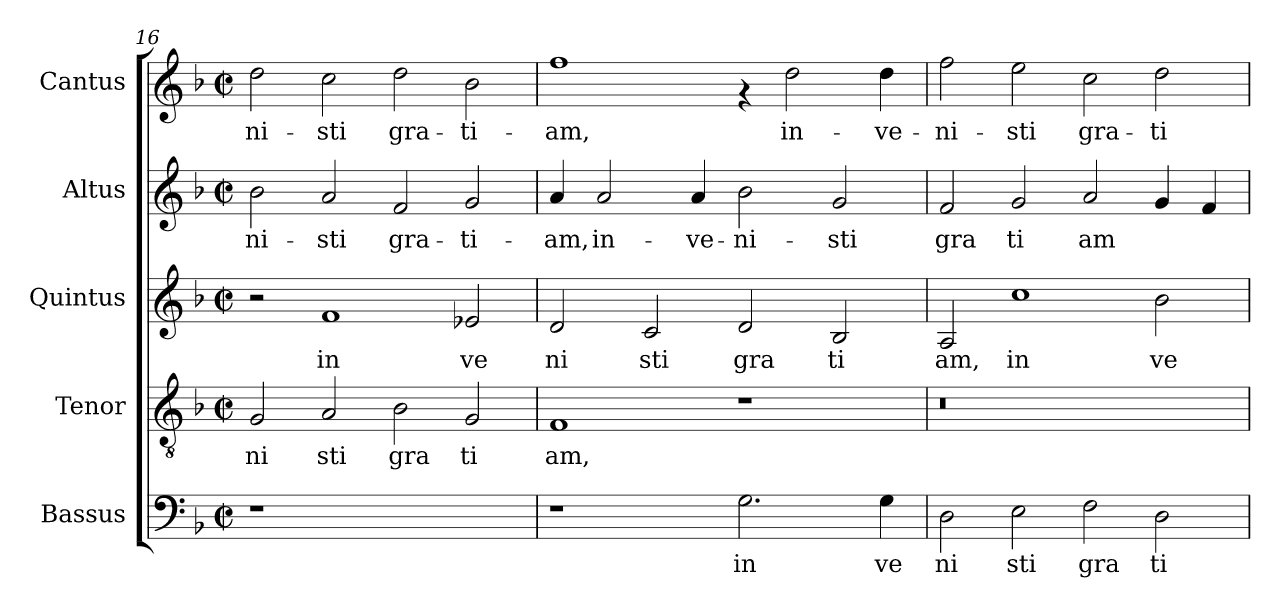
**kern	**text	**kern	**text	**kern	**text	**kern	**text	**kern	**text
*part5	*part5	*part4	*part4	*part3	*part3	*part2	*part2	*part1	*part1
*staff5	*staff5	*staff4	*staff4	*staff3	*staff3	*staff2	*staff2	*staff1	*staff1
*I"Bassus	*	*I"Tenor	*	*I"Quintus	*	*I"Altus	*	*I"Cantus	*
*clefF4	*	*clefGv2	*	*clefG2	*	*clefG2	*	*clefG2	*
*k[b-]	*	*k[b-]	*	*k[b-]	*	*k[b-]	*	*k[b-]	*
*F:	*	*F:	*	*F:	*	*F:	*	*F:	*
*M2/2	*	*M2/2	*	*M2/2	*	*M2/2	*	*M2/2	*
*met(c|)	*	*met(c|)	*	*met(c|)	*	*met(c|)	*	*met(c|)	*
=16	=16	=16	=16	=16	=16	=16	=16	=16	=16
!	!	!	!LO:LY:b:cj	!	!	!	!LO:LY:b	!	!LO:LY:b:cj
1r	.	2G/	ni	2r	.	2b-\	-ni-	2dd\	-ni-
!	!	!	!LO:LY:b:cj	!	!LO:LY:b	!	!LO:LY:b	!	!LO:LY:b:cj
.	.	2A/	sti	1f	in	2a/	-sti	2cc\	-sti
!	!	!	!LO:LY:b:cj	!	!	!	!LO:LY:b	!	!LO:LY:b:cj
1ryy	.	2B-\	gra	.	.	2f/	gra-	2dd\	gra-
!	!	!	!LO:LY:b:cj	!	!LO:LY:b	!	!LO:LY:b	!	!LO:LY:b:cj
.	.	2G/	ti	2e-X/	ve	2g/	-ti-	2b-\	-ti-
=17	=17	=17	=17	=17	=17	=17	=17	=17	=17
!	!	!	!LO:LY:b:cj	!	!LO:LY:b	!	!LO:LY:b	!	!LO:LY:b:cj
1r	.	1F	am,	2d/	ni	4a/	-am,	1ff	-am,
!	!	!	!	!	!	!	!LO:LY:b	!	!
.	.	.	.	.	.	2a/	in-	.	.
!	!	!	!	!	!LO:LY:b	!	!	!	!
.	.	.	.	2c/	sti	.	.	.	.
!	!	!	!	!	!	!	!LO:LY:b	!	!
.	.	.	.	.	.	4a/	-ve-	.	.
!	!LO:LY:b:cj	!	!	!	!LO:LY:b	!	!LO:LY:b	!	!
2.G\	in	1r	.	2d/	gra	2b-\	-ni-	4rf	.
!	!	!	!	!	!	!	!	!	!LO:LY:b:cj
.	.	.	.	.	.	.	.	2dd\	in-
!	!	!	!	!	!LO:LY:b	!	!LO:LY:b	!	!
.	.	.	.	2B-/	ti	2g/	-sti	.	.
!	!LO:LY:b:cj	!	!	!	!	!	!	!	!LO:LY:b:cj
4G\	ve	.	.	.	.	.	.	4dd\	-ve-
!!LO:PB:g=z
=18	=18	=18	=18	=18	=18	=18	=18	=18	=18
!	!LO:LY:b:cj	!	!	!	!LO:LY:b	!	!LO:LY:b	!	!LO:LY:b:cj
2D\	ni	0r	.	2A/	am,	2f/	gra	2ff\	-ni-
!	!LO:LY:b:cj	!	!	!	!LO:LY:b	!	!LO:LY:b	!	!LO:LY:b:cj
2E\	sti	.	.	1cc	in	2g/	ti	2ee\	-sti
!	!LO:LY:b:cj	!	!	!	!	!	!LO:LY:b	!	!LO:LY:b:cj
2F\	gra	.	.	.	.	2a/	am	2cc\	gra-
!	!LO:LY:b:cj	!	!	!	!LO:LY:b	!	!LO:LY:b	!	!LO:LY:b:cj
2D\	ti	.	.	2b-\	ve	4g/	.	2dd\	-ti-
!	!	!	!	!	!	!	!LO:LY:b	!	!
.	.	.	.	.	.	4f/	.	.	.
=	=	=	=	=	=	=	=	=	=
*-	*-	*-	*-	*-	*-	*-	*-	*-	*-
